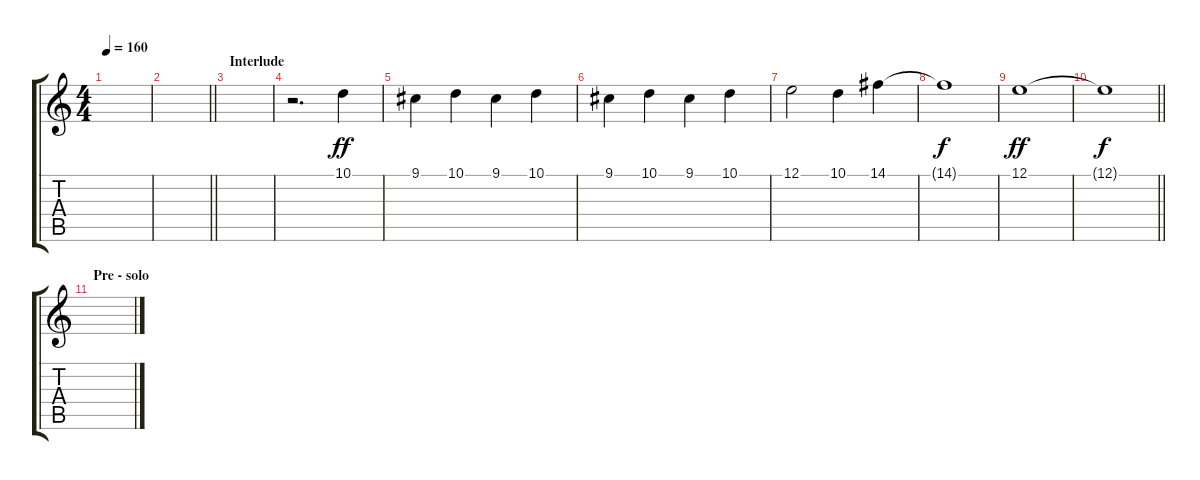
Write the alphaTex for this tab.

\track "" {instrument stringensemble1}
\staff {score tabs}
\tuning (E4 B3 G3 D3 A2 E2) {hide}
\ts (4 4)
\tempo 160
\clef g2
\ks c
|
\barLineRight lightlight
|
\section ("" "Interlude")
|
r.2{d} 10.1.4{dy ff} |
9.1.4 10.1.4 9.1.4 10.1.4 |
9.1.4 10.1.4 9.1.4 10.1.4 |
12.1.2 10.1.4 14.1.4 |
14.1{t}.1{dy f} |
12.1.1{dy ff volume 11} |
\barLineRight lightlight
12.1{t}.1{dy f} |
\section ("" "Pre - solo")
